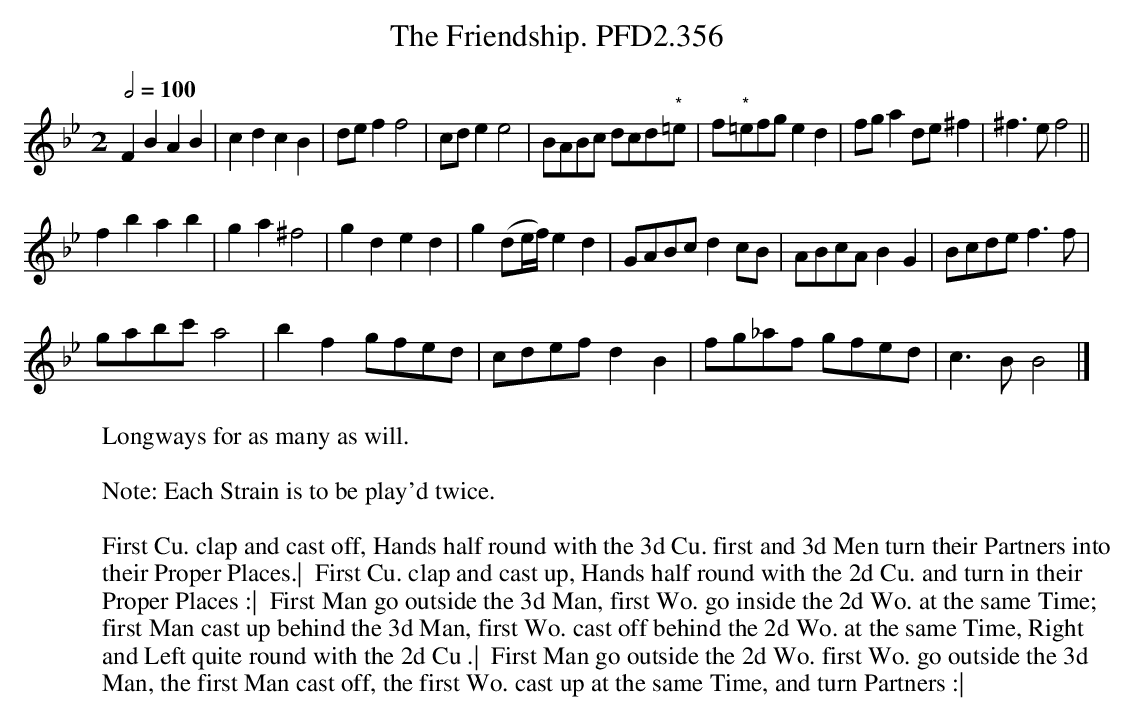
X:1
T:Friendship. PFD2.356, The
W:Longways for as many as will.
L:1/4
M:2
Q:1/2=100
K:Bb
FBAB|cdcB|d/e/f f2|c/d/ee2|B/A/B/c/ d/c/d/"*"=e/|f/"*"=e/f/g/ ed|f/g/a d/e/^f|^f>e f2||
fbab|ga^f2|gded|g (d/e//f//) ed|G/A/B/c/ d c/B/|A/B/c/A/ BG|B/c/d/e/ f>f|
g/a/b/c'/a2|bf g/f/e/d/|c/d/e/f/ dB|f/g/_a/f/ g/f/e/d/|c>B B2 |]
W:
W: Note: Each Strain is to be play'd twice.
W:
W: First Cu. clap and cast off, Hands half round with the 3d Cu. first and 3d Men turn their Partners into
W: their Proper Places.|  First Cu. clap and cast up, Hands half round with the 2d Cu. and turn in their
W: Proper Places :|  First Man go outside the 3d Man, first Wo. go inside the 2d Wo. at the same Time;
W: first Man cast up behind the 3d Man, first Wo. cast off behind the 2d Wo. at the same Time, Right
W: and Left quite round with the 2d Cu .|  First Man go outside the 2d Wo. first Wo. go outside the 3d
W: Man, the first Man cast off, the first Wo. cast up at the same Time, and turn Partners :|
